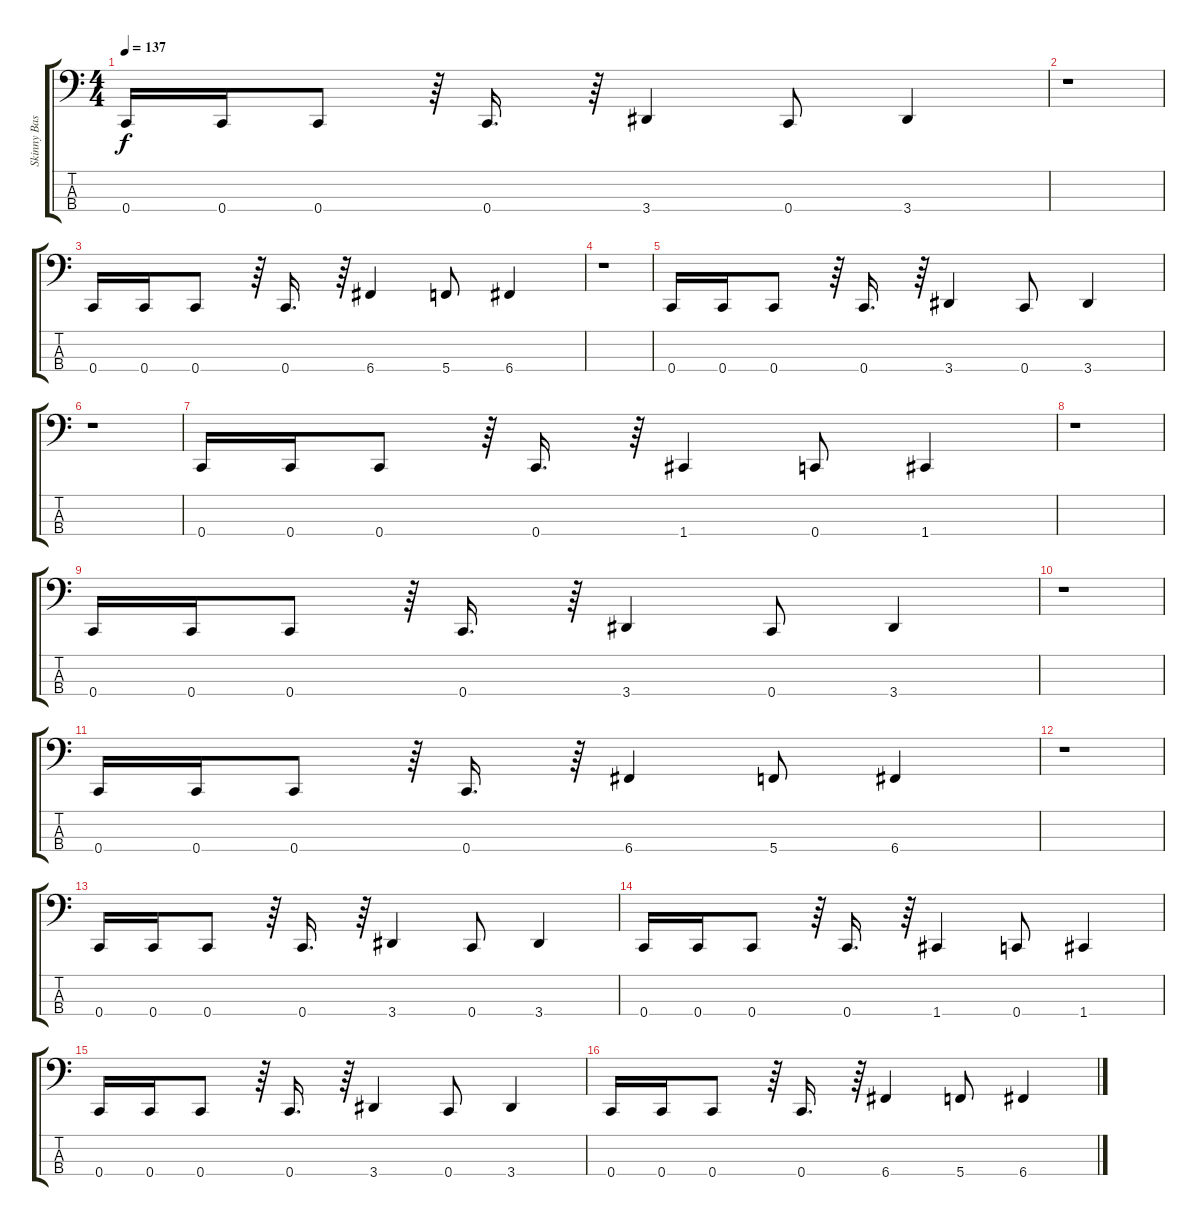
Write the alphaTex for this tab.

\track ("Skinny Bass" "Skinny Bas") {instrument electricbassfinger}
\staff {score tabs}
\tuning (F2 C2 G1 C1) {hide}
\ts (4 4)
\tempo 137
\clef f4
\ks c
0.4.16{dy f} 0.4.16 0.4.8 r.64 0.4.16{d} r.64 3.4.4 0.4.8 3.4.4 |
r.1 |
0.4.16 0.4.16 0.4.8 r.64 0.4.16{d} r.64 6.4.4 5.4.8 6.4.4 |
r.1 |
0.4.16 0.4.16 0.4.8 r.64 0.4.16{d} r.64 3.4.4 0.4.8 3.4.4 |
r.1 |
0.4.16 0.4.16 0.4.8 r.64 0.4.16{d} r.64 1.4.4 0.4.8 1.4.4 |
r.1 |
0.4.16 0.4.16 0.4.8 r.64 0.4.16{d} r.64 3.4.4 0.4.8 3.4.4 |
r.1 |
0.4.16 0.4.16 0.4.8 r.64 0.4.16{d} r.64 6.4.4 5.4.8 6.4.4 |
r.1 |
0.4.16 0.4.16 0.4.8 r.64 0.4.16{d} r.64 3.4.4 0.4.8 3.4.4 |
0.4.16 0.4.16 0.4.8 r.64 0.4.16{d} r.64 1.4.4 0.4.8 1.4.4 |
0.4.16 0.4.16 0.4.8 r.64 0.4.16{d} r.64 3.4.4 0.4.8 3.4.4 |
0.4.16 0.4.16 0.4.8 r.64 0.4.16{d} r.64 6.4.4 5.4.8 6.4.4
